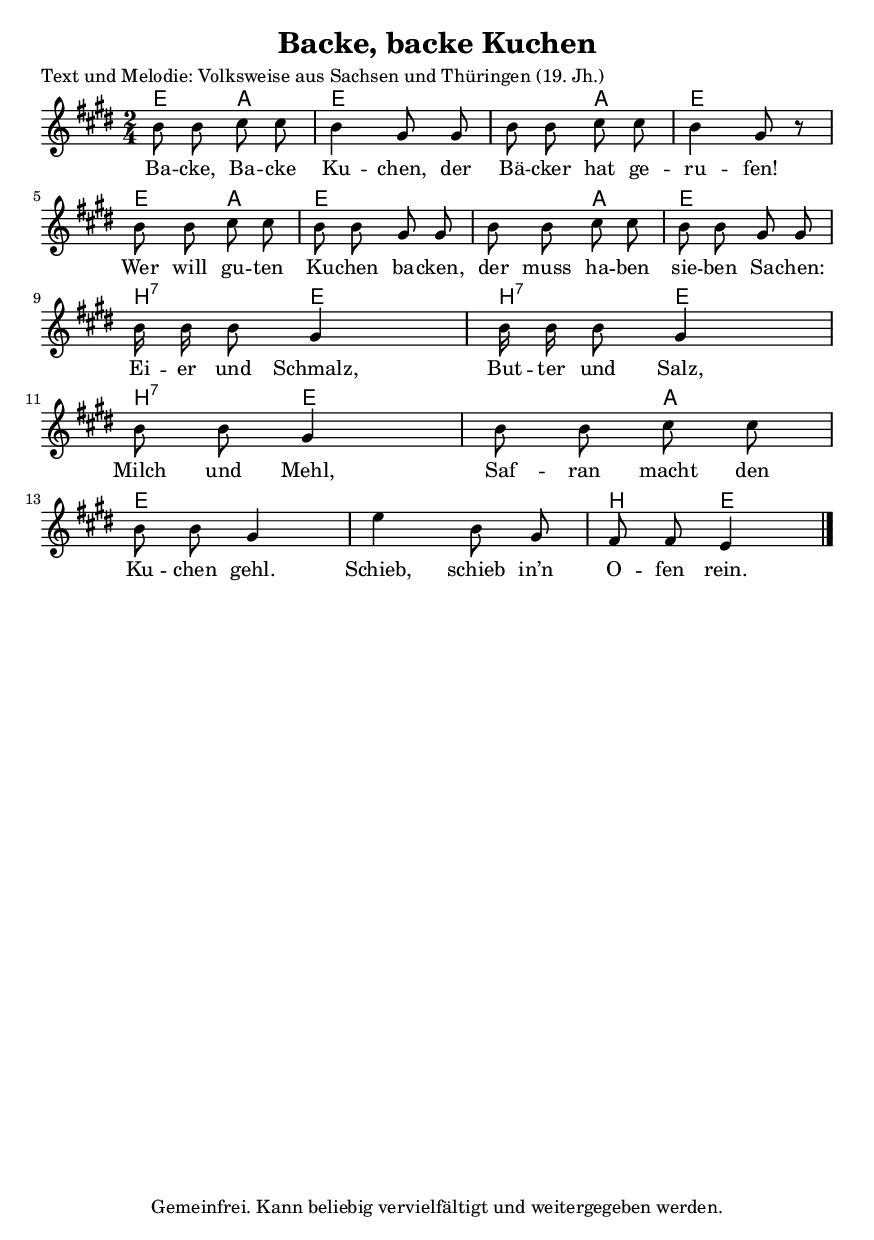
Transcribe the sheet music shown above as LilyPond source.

% Dieses Notenblatt wurde erstellt von Michael "Bosso" Beck
%
% Kontakt: michi_beck86@web.de
%
% geringfügige Änderungen von Hauke Rehr

\include "deutsch.ly"
\include "default.ly"

\version "2.12.3"
\header {
  title = "Backe, backe Kuchen"
  poet = "Text und Melodie: Volksweise aus Sachsen und Thüringen (19. Jh.)"
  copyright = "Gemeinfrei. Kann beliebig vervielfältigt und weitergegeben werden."
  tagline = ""
id="1aafcfd069d80ba7973b4fea15b4382682b8bf71"
}

#(set-global-staff-size 16)

akkorde = \chordmode {
  e4 a4 e2. a4 e2
  e4 a4 e2. a4 e2
  h4:7 e4 h4:7 e4 h4:7 e2 a4
  e1 h4 e4
}


melodie = \relative c'' {

  h8 h8 cis8 cis8
  h4 gis8 gis8
  h8 h8 cis8 cis8
  h4 gis 8 r8

  \break

  h8 h8 cis8 cis8
  h8 h8 gis8 gis8
  h8 h8 cis8 cis8
  h8 h8 gis8 gis8

  \break
  h16 h16 h8 gis4
  h16 h16 h8 gis4
  h8 h8 gis4
  h8 h8 cis8 cis8
  \break

  h8 h8 gis4
  e'4 h8 gis8
  fis8 fis8 e4 \bar "|."

}

text = \lyricmode {
  Ba -- cke, Ba -- cke Ku -- chen, der Bä -- cker hat ge -- ru -- fen!
  Wer will gu -- ten Ku -- chen ba -- cken,
  der muss ha -- ben sie -- ben Sa -- chen:
  Ei -- er und Schmalz, But -- ter und Salz,
  Milch und Mehl, Saf -- ran macht den Ku -- chen gehl.
  Schieb, schieb in’n
  O -- fen rein.
}



\score {
  <<
    \new ChordNames {
    \set ChordNames.instrumentName = #"german"
    \germanChords
    \akkorde }
    \new Voice = "Lied" {
      \autoBeamOff
      \clef "treble"
      \time 2/4
      \key e\major
      \melodie
    }
    \new Lyrics \lyricsto "Lied" { \text }
  >>
 \layout {}
 \midi {}
}

% some settings % vim: sw=2 et
